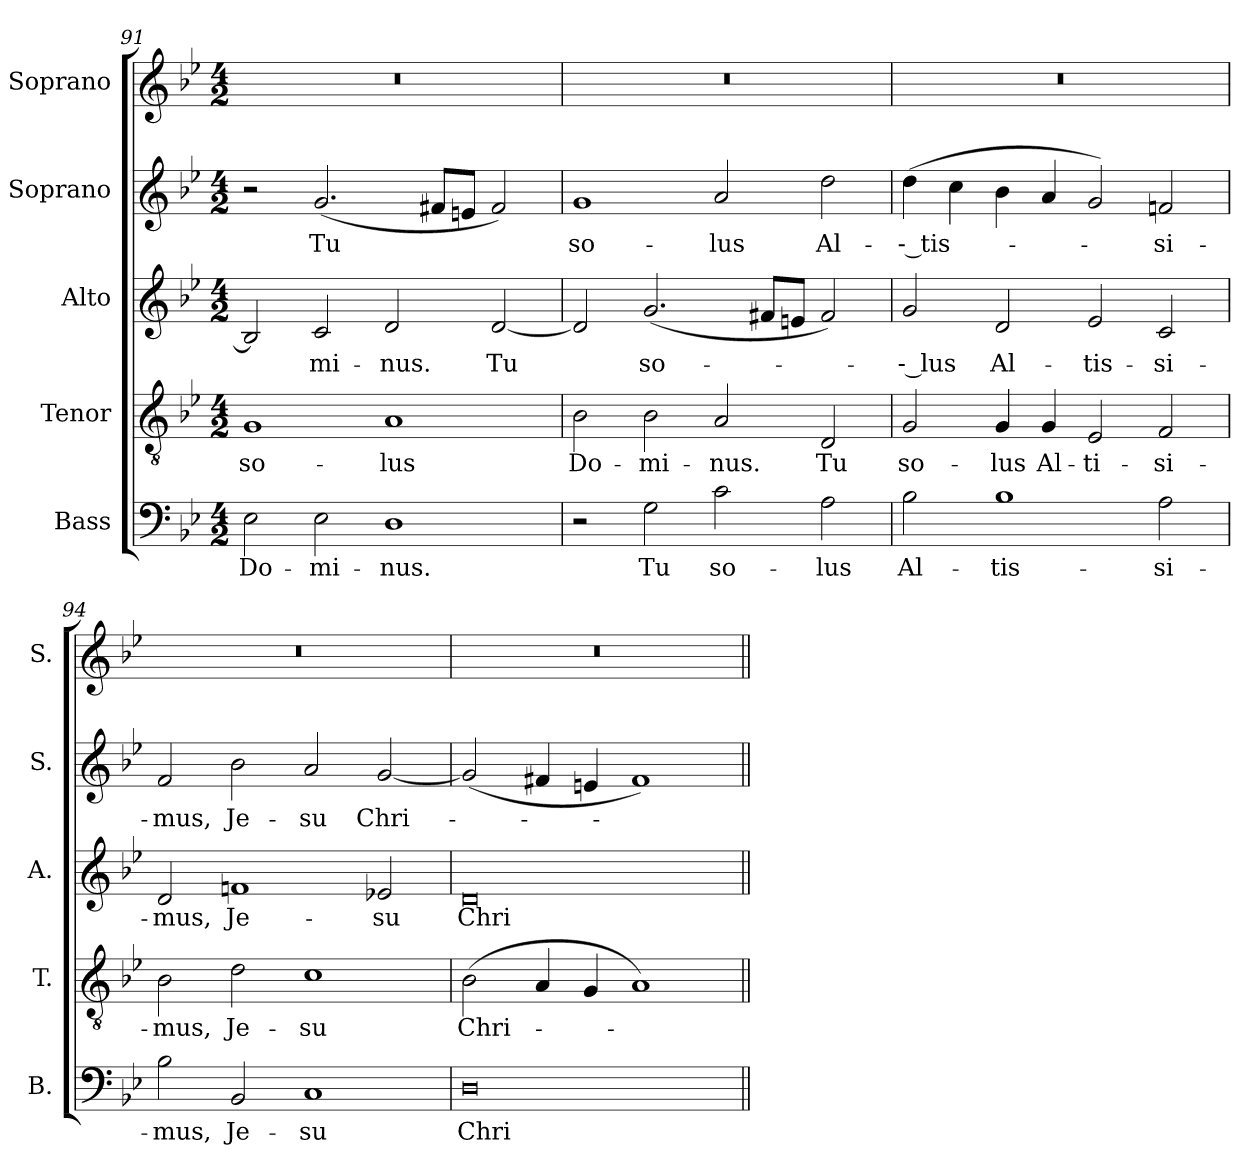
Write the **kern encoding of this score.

**kern	**text	**kern	**text	**kern	**text	**kern	**text	**kern
*part5	*part5	*part4	*part4	*part3	*part3	*part2	*part2	*part1
*staff5	*staff5	*staff4	*staff4	*staff3	*staff3	*staff2	*staff2	*staff1
*I"Bass	*	*I"Tenor	*	*I"Alto	*	*I"Soprano	*	*I"Soprano
*I'B.	*	*I'T.	*	*I'A.	*	*I'S.	*	*I'S.
!!LO:LB:g=z
*clefF4	*	*clefGv2	*	*clefG2	*	*clefG2	*	*clefG2
*	*	*ITrd7c12	*	*	*	*	*	*
*k[b-e-]	*	*k[b-e-]	*	*k[b-e-]	*	*k[b-e-]	*	*k[b-e-]
*B-:	*	*B-:	*	*B-:	*	*B-:	*	*B-:
*M4/2	*	*M4/2	*	*M4/2	*	*M4/2	*	*M4/2
=91	=91	=91	=91	=91	=91	=91	=91	=91
!	!LO:LY:b:color=#000000	!	!	!	!	!	!	!
!	!	!	!LO:LY:b:color=#000000	!	!	!	!	!LO:N:vis=1
2E-i\	Do-	1GGi	so-	2B-i/]	.	2r	.	0r
!	!LO:LY:b:color=#000000	!	!	!	!	!	!	!
!	!	!	!	!	!LO:LY:b:color=#000000	!	!	!
!	!	!	!	!	!	!	!LO:LY:b:color=#000000	!
2E-i\	-mi-	.	.	2ci/	-mi-	(2.gi/	Tu	.
!	!LO:LY:b:color=#000000	!	!	!	!	!	!	!
!	!	!	!LO:LY:b:color=#000000	!	!	!	!	!
!	!	!	!	!	!LO:LY:b:color=#000000	!	!	!
1Di	-nus.	1AAi	-lus	2di/	-nus.	.	.	.
.	.	.	.	.	.	8f#Xi/L	.	.
.	.	.	.	.	.	8eni/J	.	.
!	!	!	!	!	!LO:LY:b:color=#000000	!	!	!
.	.	.	.	[2di/	Tu	2f#i/)	.	.
=92	=92	=92	=92	=92	=92	=92	=92	=92
!	!	!	!LO:LY:b:color=#000000	!	!	!	!	!
!	!	!	!	!	!	!	!LO:LY:b:color=#000000	!LO:N:vis=1
2r	.	2BB-i\	Do-	2di/]	.	1gi	so-	0r
!	!LO:LY:b:color=#000000	!	!	!	!	!	!	!
!	!	!	!LO:LY:b:color=#000000	!	!	!	!	!
!	!	!	!	!	!LO:LY:b:color=#000000	!	!	!
2Gi\	Tu	2BB-i\	-mi-	(2.gi/	so-	.	.	.
!	!LO:LY:b:color=#000000	!	!	!	!	!	!	!
!	!	!	!LO:LY:b:color=#000000	!	!	!	!	!
!	!	!	!	!	!	!	!LO:LY:b:color=#000000	!
2ci\	so-	2AAi/	-nus.	.	.	2ai/	-lus	.
.	.	.	.	8f#Xi/L	.	.	.	.
.	.	.	.	8eni/J	.	.	.	.
!	!LO:LY:b:color=#000000	!	!	!	!	!	!	!
!	!	!	!LO:LY:b:color=#000000	!	!	!	!	!
!	!	!	!	!	!	!	!LO:LY:b:color=#000000	!
2Ai\	-lus	2DDi/	Tu	2f#i/)	.	2ddi\	Al-	.
=93	=93	=93	=93	=93	=93	=93	=93	=93
!	!LO:LY:b:color=#000000	!	!	!	!	!	!	!
!	!	!	!LO:LY:b:color=#000000	!	!	!	!	!
!	!	!	!	!	!LO:LY:b:color=#000000	!	!	!
!	!	!	!	!	!	!	!LO:LY:b:color=#000000	!LO:N:vis=1
2B-i\	Al-	2GGi/	so-	2gi/	-- lus	(4ddi\	-- tis-	0r
.	.	.	.	.	.	4cci\	.	.
!	!LO:LY:b:color=#000000	!	!	!	!	!	!	!
!	!	!	!LO:LY:b:color=#000000	!	!	!	!	!
!	!	!	!	!	!LO:LY:b:color=#000000	!	!	!
1B-i	-tis-	4GGi/	-lus	2di/	Al-	4b-i\	.	.
!	!	!	!LO:LY:b:color=#000000	!	!	!	!	!
.	.	4GGi/	Al-	.	.	4ai/	.	.
!	!	!	!LO:LY:b:color=#000000	!	!	!	!	!
!	!	!	!	!	!LO:LY:b:color=#000000	!	!	!
.	.	2EE-i/	-ti-	2e-i/	-tis-	2gi/)	.	.
!	!LO:LY:b:color=#000000	!	!	!	!	!	!	!
!	!	!	!LO:LY:b:color=#000000	!	!	!	!	!
!	!	!	!	!	!LO:LY:b:color=#000000	!	!	!
!	!	!	!	!	!	!	!LO:LY:b:color=#000000	!
2Ai\	-si-	2FFi/	-si-	2ci/	-si-	2fni/	-si-	.
=94	=94	=94	=94	=94	=94	=94	=94	=94
!	!LO:LY:b:color=#000000	!	!	!	!	!	!	!
!	!	!	!LO:LY:b:color=#000000	!	!	!	!	!
!	!	!	!	!	!LO:LY:b:color=#000000	!	!	!
!	!	!	!	!	!	!	!LO:LY:b:color=#000000	!LO:N:vis=1
2B-i\	-mus,	2BB-i\	-mus,	2di/	-mus,	2fi/	-mus,	0r
!	!LO:LY:b:color=#000000	!	!	!	!	!	!	!
!	!	!	!LO:LY:b:color=#000000	!	!	!	!	!
!	!	!	!	!	!LO:LY:b:color=#000000	!	!	!
!	!	!	!	!	!	!	!LO:LY:b:color=#000000	!
2BB-i/	Je-	2Di\	Je-	1fni	Je-	2b-i\	Je-	.
!	!LO:LY:b:color=#000000	!	!	!	!	!	!	!
!	!	!	!LO:LY:b:color=#000000	!	!	!	!	!
!	!	!	!	!	!	!	!LO:LY:b:color=#000000	!
1Ci	-su	1Ci	-su	.	.	2ai/	-su	.
!	!	!	!	!	!LO:LY:b:color=#000000	!	!	!
!	!	!	!	!	!	!	!LO:LY:b:color=#000000	!
.	.	.	.	2e-Xi/	-su	[2gi/	Chri-	.
=95	=95	=95	=95	=95	=95	=95	=95	=95
!	!LO:LY:b:color=#000000	!	!	!	!	!	!	!
!	!	!	!LO:LY:b:color=#000000	!	!	!	!	!
!	!	!	!	!	!LO:LY:b:color=#000000	!	!	!LO:N:vis=1
0Di	Chri-	(2BB-i\	Chri-	0di	Chri-	(2gi/]	.	0r
.	.	4AAi/	.	.	.	4f#Xi/	.	.
.	.	4GGi/	.	.	.	4eni/	.	.
.	.	1AAi)	.	.	.	1f#i)	.	.
=||	=||	=||	=||	=||	=||	=||	=||	=||
*-	*-	*-	*-	*-	*-	*-	*-	*-
